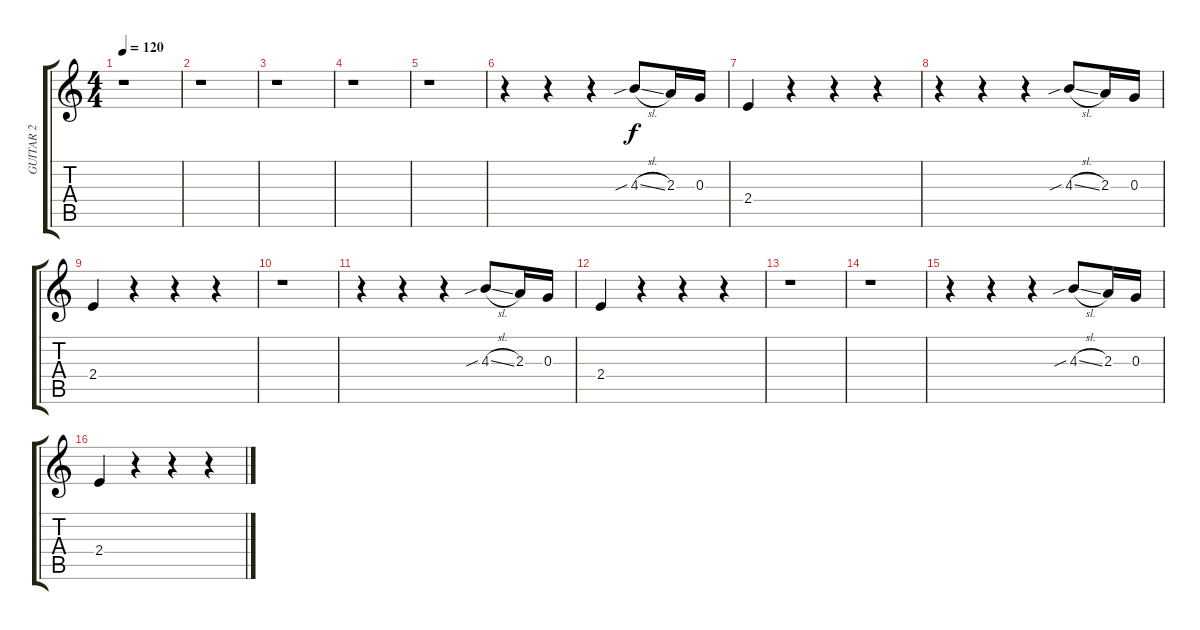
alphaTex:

\track ("GUITAR 2" "GUITAR 2") {instrument acousticguitarsteel}
\staff {score tabs}
\tuning (E4 B3 G3 D3 A2 E2) {hide}
\ts (4 4)
\tempo 120
\clef g2
\ks c
r.1{dy f} |
r.1 |
r.1 |
r.1 |
r.1 |
r.4 r.4 r.4 4.3{sib sl}.8 2.3.16 0.3.16 |
2.4.4 r.4 r.4 r.4 |
r.4 r.4 r.4 4.3{sib sl}.8 2.3.16 0.3.16 |
2.4.4 r.4 r.4 r.4 |
r.1 |
r.4 r.4 r.4 4.3{sib sl}.8 2.3.16 0.3.16 |
2.4.4 r.4 r.4 r.4 |
r.1 |
r.1 |
r.4 r.4 r.4 4.3{sib sl}.8 2.3.16 0.3.16 |
2.4.4 r.4 r.4 r.4
